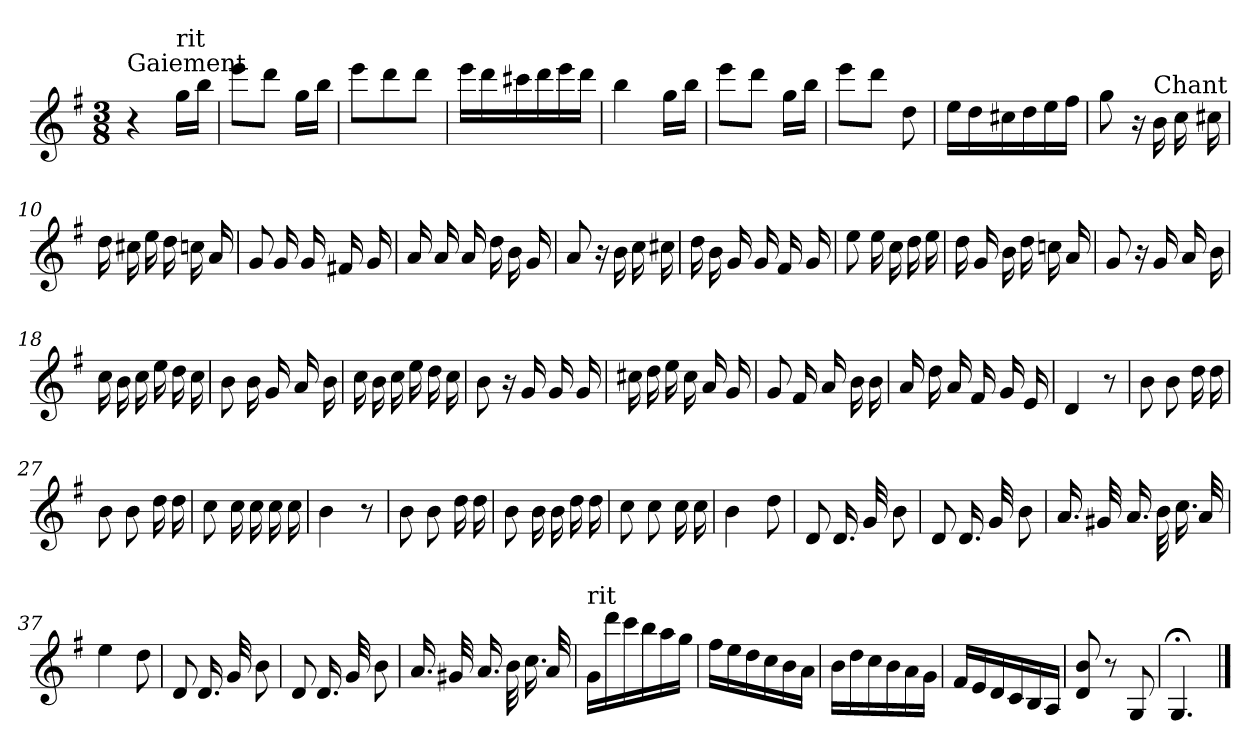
**kern
*part1
*staff1
*clefG2
*k[f#]
*G:
*M3/8
=1
!LO:TX:a:t=Gaiement
4r
!LO:TX:a:t=rit
16gg\LL
16bb\JJ
=2
8eee\L
8ddd\J
16gg\LL
16bb\JJ
=3
8eee\L
8ddd\
8ddd\J
=4
16eee\LL
16ddd\
16ccc#X\
16ddd\
16eee\
16ddd\JJ
=5
4bb\
16gg\LL
16bb\JJ
=6
8eee\L
8ddd\J
16gg\LL
16bb\JJ
=7
8eee\L
8ddd\J
8dd\
=8
16ee\LL
16dd\
16cc#X\
16dd\
16ee\
16ff#\JJ
!!LO:LB:g=z
=9
8gg\
16r
!LO:TX:a:t=Chant
16b\
16cc\
16cc#X\
=10
16dd\
16cc#X\
16ee\
16dd\
16ccn\
16a/
=11
8g/
16g/
16g/
16f#X/
16g/
=12
16a/
16a/
16a/
16dd\
16b\
16g/
=13
8a/
16r
16b\
16cc\
16cc#X\
=14
16dd\
16b\
16g/
16g/
16f#/
16g/
!!LO:LB:g=z
=15
8ee\
16ee\
16cc\
16dd\
16ee\
=16
16dd\
16g/
16b\
16dd\
16ccn\
16a/
=17
8g/
16r
16g/
16a/
16b\
=18
16cc\
16b\
16cc\
16ee\
16dd\
16cc\
=19
8b\
16b\
16g/
16a/
16b\
=20
16cc\
16b\
16cc\
16ee\
16dd\
16cc\
=21
8b\
16r
16g/
16g/
16g/
!!LO:LB:g=z
=22
16cc#X\
16dd\
16ee\
16cc#\
16a/
16g/
=23
8g/
16f#/
16a/
16b\
16b\
=24
16a/
16dd\
16a/
16f#/
16g/
16e/
=25
4d/
8r
=26
8b\
8b\
16dd\
16dd\
=27
8b\
8b\
16dd\
16dd\
=28
8cc\
16cc\
16cc\
16cc\
16cc\
=29
4b\
8r
!!LO:LB:g=z
=30
8b\
8b\
16dd\
16dd\
=31
8b\
16b\
16b\
16dd\
16dd\
=32
8cc\
8cc\
16cc\
16cc\
=33
4b\
8dd\
=34
8d/
16.d/
32g/
8b\
=35
8d/
16.d/
32g/
8b\
=36
16.a/
32g#X/
16.a/
32b\
16.cc\
32a/
=37
4ee\
8dd\
!!LO:LB:g=z
=38
8d/
16.d/
32g/
8b\
=39
8d/
16.d/
32g/
8b\
=40
16.a/
32g#X/
16.a/
32b\
16.cc\
32a/
=41
!LO:TX:a:t=rit
16g\LL
16ddd\
16ccc\
16bb\
16aa\
16gg\JJ
=42
16ff#\LL
16ee\
16dd\
16cc\
16b\
16a\JJ
=43
16b\LL
16dd\
16cc\
16b\
16a\
16g\JJ
!!LO:LB:g=z
=44
16f#/LL
16e/
16d/
16c/
16B/
16A/JJ
=45
8d/ 8b/
8r
8G/
=46
4.G;</
==
*-
